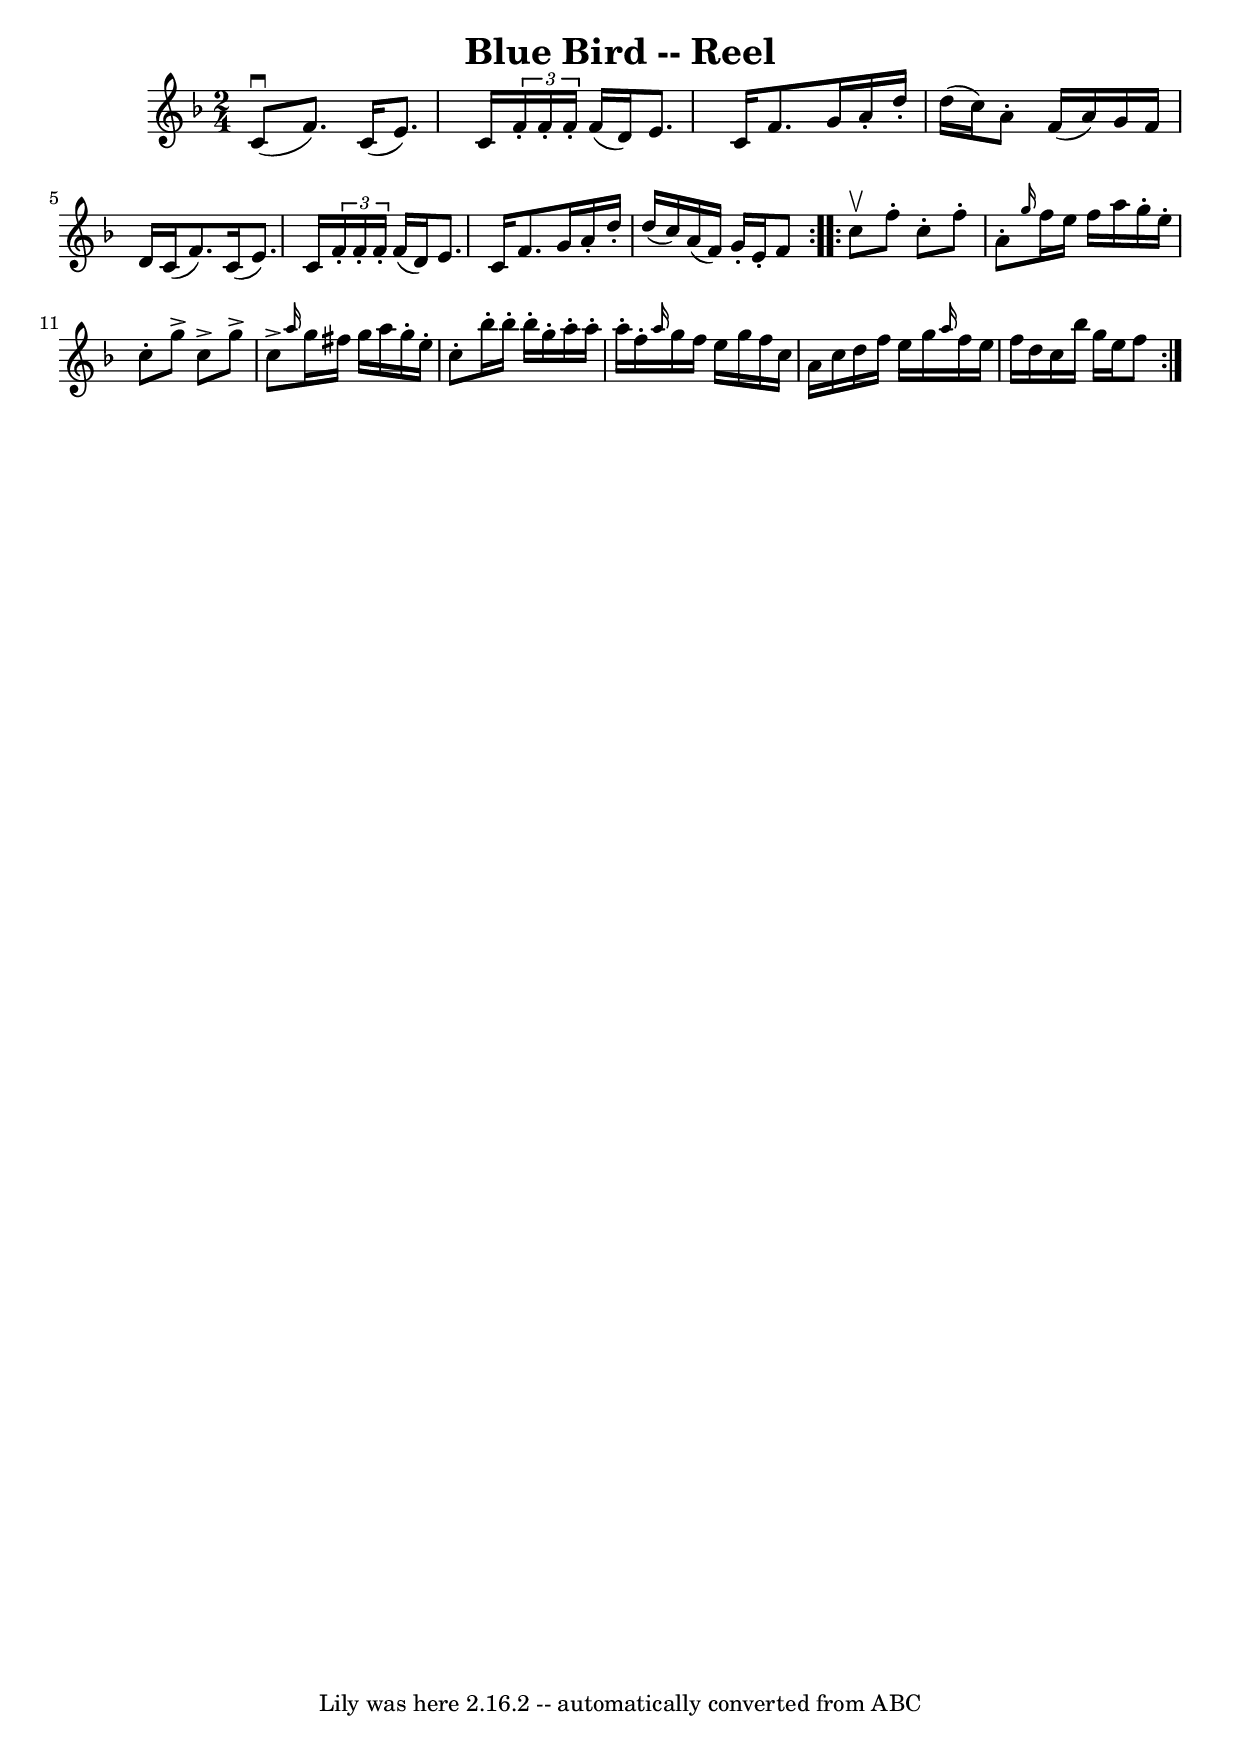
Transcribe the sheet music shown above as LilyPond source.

\version "2.16.2"
\include "Mammoth.ily"
\header {
  %% book = "Ryan's Mammoth Collection"
  crossRefNumber = "1"
  footnotes = "\\\\178\\\\The book has the triplets written as demisemiquavers."
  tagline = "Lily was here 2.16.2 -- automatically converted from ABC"
  title = "Blue Bird -- Reel"

}
voicedefault =  {



  \repeat volta 2 {

    \time 2/4 
    \key f \major
    c'8^\downbow(|
    f'8.) c'16 (e'8.  
    -) c'16    |
    \times 2/3 { f'16 -. f'16 -. f'16 -. 
	       } f'16 (
    d'16) e'8. c'16    |
    f'8. g'16 a'16 -. d''16 -.   
    d''16 (c''16)   |
    a'8 -. f'16 (a'16) g'16 f'16    
    d'16 c'16 (|
    f'8.) c'16 (e'8.) c'16    |
    
    \times 2/3 { f'16 -. f'16 -. f'16 -. 
	       } f'16 (d'16) e'8. c'16 
    |
    f'8. g'16 a'16 -. d''16 -. d''16 (c''16)   
    |
    a'16 (f'16) g'16 -. e'16 -. f'8    
  } 
  \repeat volta 2 {
    
    c''8^\upbow |
    f''8 -. c''8 -. f''8 -. a'8 -.   |
    
    \grace { g''16  
	   } f''16 e''16 f''16 a''16 g''16 -. e''16 -.  
    c''8 -.   |
    g''8^\accent c''8^\accent g''8^\accent c''8 
    ^\accent   |
    \grace { a''16  
	   } g''16 fis''16 g''16 a''16   
    g''16 -. e''16 -. c''8 -.   |
    bes''16 -. bes''16 -. bes''16 
    -. g''16 -. a''16 -. a''16 -. a''16 -. f''16 -.   |
    \grace {   
      a''16  
    } g''16 f''16 e''16 g''16 f''16 c''16 a'16 c''16 
    |
    d''16 f''16 e''16 g''16  \grace { a''16  
				    } f''16    
    e''16 f''16 d''16    |
    c''16 bes''16 g''16 e''16    
    f''8    
  }   

}

\score{
  <<

    \context Staff="default"
    {
      \voicedefault 
      
    }

  >>
  \layout {
    
  }
  \midi {
  }

}
